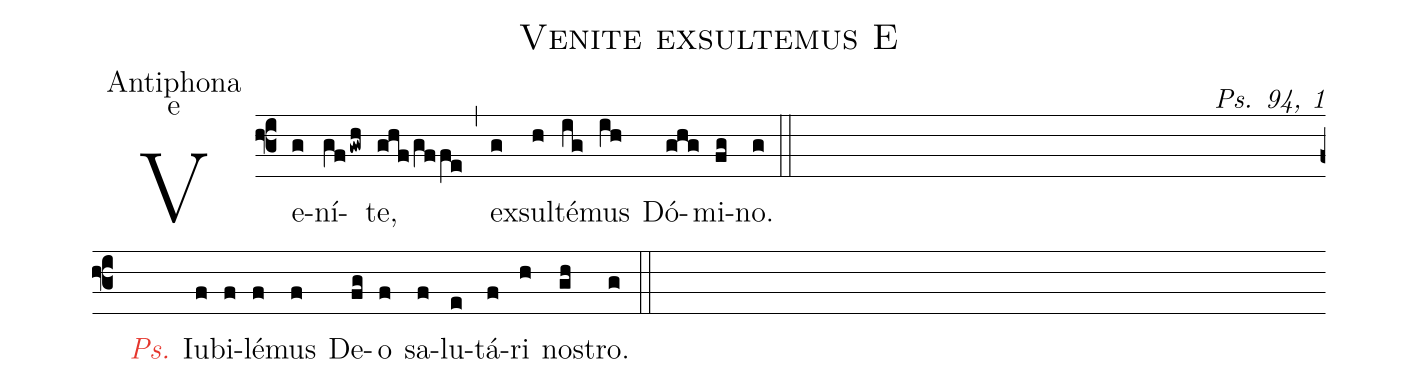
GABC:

name:Venite exsultemus E;
office-part:Antiphona;
mode:e;
commentary:Ps. 94, 1;
%%
(f3)Ve(g)ní(gfgwh)te,(ghf/gffe) (,)
ex(g)sul(h)té(ig)mus(ih) Dó(ghg)mi(fg)no.(g) (::) (Z)
<c><i>Ps.</i></c>() Iu(f)bi(f)lé(f)mus(f) De(fg)o(f) sa(f)lu(e)tá(f)ri(h) nos(gh)tro.(g) (::)
%Psalmus 94  Antiphonale Romanum I p. 613
%Quae antiphona semper repetitur a capite
